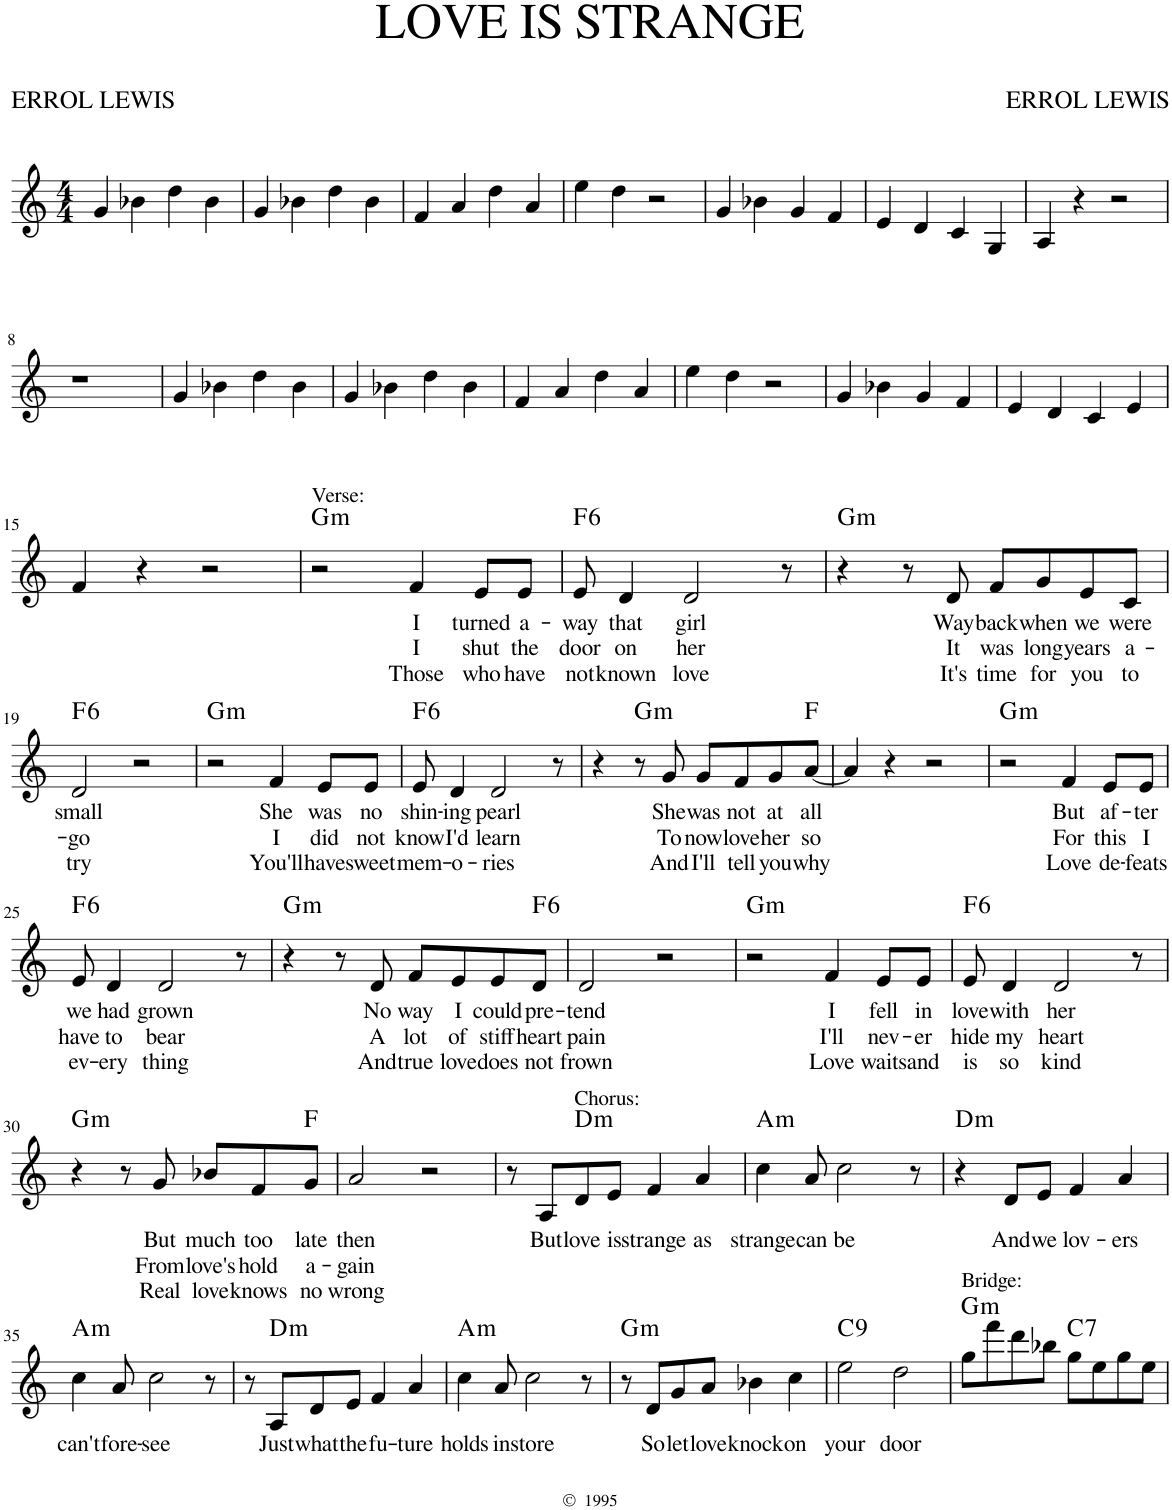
**kern	**text	**text	**text	**harte
*part1	*part1	*part1	*part1	*part1
*staff1	*staff1	*staff1	*staff1	*
*I"Piano	*	*	*	*
*I'Pno.	*	*	*	*
*clefG2	*	*	*	*
*k[]	*	*	*	*
*M4/4	*	*	*	*
=1	=1	=1	=1	=1
4g/	.	.	.	.
4b-X\	.	.	.	.
4dd\	.	.	.	.
4b-\	.	.	.	.
=2	=2	=2	=2	=2
4g/	.	.	.	.
4b-X\	.	.	.	.
4dd\	.	.	.	.
4b-\	.	.	.	.
=3	=3	=3	=3	=3
4f/	.	.	.	.
4a/	.	.	.	.
4dd\	.	.	.	.
4a/	.	.	.	.
=4	=4	=4	=4	=4
4ee\	.	.	.	.
4dd\	.	.	.	.
2r	.	.	.	.
=5	=5	=5	=5	=5
4g/	.	.	.	.
4b-X\	.	.	.	.
4g/	.	.	.	.
4f/	.	.	.	.
=6	=6	=6	=6	=6
4e/	.	.	.	.
4d/	.	.	.	.
4c/	.	.	.	.
4G/	.	.	.	.
=7	=7	=7	=7	=7
4A/	.	.	.	.
4r	.	.	.	.
2r	.	.	.	.
!!LO:LB:g=z
=8	=8	=8	=8	=8
1r	.	.	.	.
=9	=9	=9	=9	=9
4g/	.	.	.	.
4b-X\	.	.	.	.
4dd\	.	.	.	.
4b-\	.	.	.	.
=10	=10	=10	=10	=10
4g/	.	.	.	.
4b-X\	.	.	.	.
4dd\	.	.	.	.
4b-\	.	.	.	.
=11	=11	=11	=11	=11
4f/	.	.	.	.
4a/	.	.	.	.
4dd\	.	.	.	.
4a/	.	.	.	.
=12	=12	=12	=12	=12
4ee\	.	.	.	.
4dd\	.	.	.	.
2r	.	.	.	.
=13	=13	=13	=13	=13
4g/	.	.	.	.
4b-X\	.	.	.	.
4g/	.	.	.	.
4f/	.	.	.	.
=14	=14	=14	=14	=14
4e/	.	.	.	.
4d/	.	.	.	.
4c/	.	.	.	.
4e/	.	.	.	.
!!LO:LB:g=z
=15	=15	=15	=15	=15
4f/	.	.	.	.
4r	.	.	.	.
2r	.	.	.	.
=16	=16	=16	=16	=16
!LO:TX:a:t=Verse&colon;	!	!	!	!LO:H:kt=m
2r	.	.	.	G:min
!	!LO:LY:b	!LO:LY:b	!LO:LY:b	!
4f/	I	I	Those	.
!	!LO:LY:b	!LO:LY:b	!LO:LY:b	!
8e/L	turned	shut	who	.
!	!LO:LY:b	!LO:LY:b	!LO:LY:b	!
8e/J	a-	the	have	.
=17	=17	=17	=17	=17
!	!LO:LY:b	!LO:LY:b	!LO:LY:b	!LO:H:kt=6
8e/	-way	door	not	F:maj6
!	!LO:LY:b	!LO:LY:b	!LO:LY:b	!
4d/	that	on	known	.
!	!LO:LY:b	!LO:LY:b	!LO:LY:b	!
2d/	girl	her	love	.
8r	.	.	.	.
=18	=18	=18	=18	=18
!	!	!	!	!LO:H:kt=m
4r	.	.	.	G:min
8r	.	.	.	.
!	!LO:LY:b	!LO:LY:b	!LO:LY:b	!
8d/	Way	It	It's	.
!	!LO:LY:b	!LO:LY:b	!LO:LY:b	!
8f/L	back	was	time	.
!	!LO:LY:b	!LO:LY:b	!LO:LY:b	!
8g/	when	long	for	.
!	!LO:LY:b	!LO:LY:b	!LO:LY:b	!
8e/	we	years	you	.
!	!LO:LY:b	!LO:LY:b	!LO:LY:b	!
8c/J	were	a-	to	.
!!LO:LB:g=z
=19	=19	=19	=19	=19
!	!LO:LY:b	!LO:LY:b	!LO:LY:b	!LO:H:kt=6
2d/	small	-go	try	F:maj6
2r	.	.	.	.
=20	=20	=20	=20	=20
!	!	!	!	!LO:H:kt=m
2r	.	.	.	G:min
!	!LO:LY:b	!LO:LY:b	!LO:LY:b	!
4f/	She	I	You'll	.
!	!LO:LY:b	!LO:LY:b	!LO:LY:b	!
8e/L	was	did	have	.
!	!LO:LY:b	!LO:LY:b	!LO:LY:b	!
8e/J	no	not	sweet	.
=21	=21	=21	=21	=21
!	!LO:LY:b	!LO:LY:b	!LO:LY:b	!LO:H:kt=6
8e/	shin-	know	mem-	F:maj6
!	!LO:LY:b	!LO:LY:b	!LO:LY:b	!
4d/	-ing	I'd	-o-	.
!	!LO:LY:b	!LO:LY:b	!LO:LY:b	!
2d/	pearl	learn	-ries	.
8r	.	.	.	.
=22	=22	=22	=22	=22
4r	.	.	.	.
!	!	!	!	!LO:H:kt=m
8r	.	.	.	G:min
!	!LO:LY:b	!LO:LY:b	!LO:LY:b	!
8g/	She	To	And	.
!	!LO:LY:b	!LO:LY:b	!LO:LY:b	!
8g/L	was	now	I'll	.
!	!LO:LY:b	!LO:LY:b	!LO:LY:b	!
8f/	not	love	tell	.
!	!LO:LY:b	!LO:LY:b	!LO:LY:b	!
8g/	at	her	you	.
!	!LO:LY:b	!LO:LY:b	!LO:LY:b	!
[8a/J	all	so	why	F:maj
=23	=23	=23	=23	=23
4a/]	.	.	.	.
4r	.	.	.	.
2r	.	.	.	.
=24	=24	=24	=24	=24
!	!	!	!	!LO:H:kt=m
2r	.	.	.	G:min
!	!LO:LY:b	!LO:LY:b	!LO:LY:b	!
4f/	But	For	Love	.
!	!LO:LY:b	!LO:LY:b	!LO:LY:b	!
8e/L	af-	this	de-	.
!	!LO:LY:b	!LO:LY:b	!LO:LY:b	!
8e/J	-ter	I	-feats	.
!!LO:LB:g=z
=25	=25	=25	=25	=25
!	!LO:LY:b	!LO:LY:b	!LO:LY:b	!LO:H:kt=6
8e/	we	have	ev-	F:maj6
!	!LO:LY:b	!LO:LY:b	!LO:LY:b	!
4d/	had	to	-ery	.
!	!LO:LY:b	!LO:LY:b	!LO:LY:b	!
2d/	grown	bear	thing	.
8r	.	.	.	.
=26	=26	=26	=26	=26
!	!	!	!	!LO:H:kt=m
4r	.	.	.	G:min
8r	.	.	.	.
!	!LO:LY:b	!LO:LY:b	!LO:LY:b	!
8d/	No	A	And	.
!	!LO:LY:b	!LO:LY:b	!LO:LY:b	!
8f/L	way	lot	true	.
!	!LO:LY:b	!LO:LY:b	!LO:LY:b	!
8e/	I	of	love	.
!	!LO:LY:b	!LO:LY:b	!LO:LY:b	!
8e/	could	stiff	does	.
!	!LO:LY:b	!LO:LY:b	!LO:LY:b	!LO:H:kt=6
8d/J	pre-	heart	not	F:maj6
=27	=27	=27	=27	=27
!	!LO:LY:b	!LO:LY:b	!LO:LY:b	!
2d/	-tend	pain	frown	.
2r	.	.	.	.
=28	=28	=28	=28	=28
!	!	!	!	!LO:H:kt=m
2r	.	.	.	G:min
!	!LO:LY:b	!LO:LY:b	!LO:LY:b	!
4f/	I	I'll	Love	.
!	!LO:LY:b	!LO:LY:b	!LO:LY:b	!
8e/L	fell	nev-	waits	.
!	!LO:LY:b	!LO:LY:b	!LO:LY:b	!
8e/J	in	-er	and	.
=29	=29	=29	=29	=29
!	!LO:LY:b	!LO:LY:b	!LO:LY:b	!LO:H:kt=6
8e/	love	hide	is	F:maj6
!	!LO:LY:b	!LO:LY:b	!LO:LY:b	!
4d/	with	my	so	.
!	!LO:LY:b	!LO:LY:b	!LO:LY:b	!
2d/	her	heart	kind	.
8r	.	.	.	.
!!LO:LB:g=z
=30	=30	=30	=30	=30
!	!	!	!	!LO:H:kt=m
4r	.	.	.	G:min
8r	.	.	.	.
!	!LO:LY:b	!LO:LY:b	!LO:LY:b	!
8g/	But	From	Real	.
!	!LO:LY:b	!LO:LY:b	!LO:LY:b	!
8b-X/L	much	love's	love	.
!	!LO:LY:b	!LO:LY:b	!LO:LY:b	!
8f/	too	hold	knows	.
!	!LO:LY:b	!LO:LY:b	!LO:LY:b	!
8g/J	late	a-	no	F:maj
=31	=31	=31	=31	=31
!	!LO:LY:b	!LO:LY:b	!LO:LY:b	!
2a/	then	-gain	wrong	.
2r	.	.	.	.
=32	=32	=32	=32	=32
8r	.	.	.	.
!	!LO:LY:b	!	!	!
8A/L	But	.	.	.
!LO:TX:a:t=Chorus&colon;	!	!	!	!
!	!LO:LY:b	!	!	!LO:H:kt=m
8d/	love	.	.	D:min
!	!LO:LY:b	!	!	!
8e/J	is	.	.	.
!	!LO:LY:b	!	!	!
4f/	strange	.	.	.
!	!LO:LY:b	!	!	!
4a/	as	.	.	.
=33	=33	=33	=33	=33
!	!LO:LY:b	!	!	!LO:H:kt=m
4cc\	strange	.	.	A:min
!	!LO:LY:b	!	!	!
8a/	can	.	.	.
!	!LO:LY:b	!	!	!
2cc\	be	.	.	.
8r	.	.	.	.
=34	=34	=34	=34	=34
!	!	!	!	!LO:H:kt=m
4r	.	.	.	D:min
!	!LO:LY:b	!	!	!
8d/L	And	.	.	.
!	!LO:LY:b	!	!	!
8e/J	we	.	.	.
!	!LO:LY:b	!	!	!
4f/	lov-	.	.	.
!	!LO:LY:b	!	!	!
4a/	-ers	.	.	.
!!LO:LB:g=z
=35	=35	=35	=35	=35
!	!LO:LY:b	!	!	!LO:H:kt=m
4cc\	can't	.	.	A:min
!	!LO:LY:b	!	!	!
8a/	fore-	.	.	.
!	!LO:LY:b	!	!	!
2cc\	-see	.	.	.
8r	.	.	.	.
=36	=36	=36	=36	=36
8r	.	.	.	.
!	!LO:LY:b	!	!	!LO:H:kt=m
8A/L	Just	.	.	D:min
!	!LO:LY:b	!	!	!
8d/	what	.	.	.
!	!LO:LY:b	!	!	!
8e/J	the	.	.	.
!	!LO:LY:b	!	!	!
4f/	fu-	.	.	.
!	!LO:LY:b	!	!	!
4a/	-ture	.	.	.
=37	=37	=37	=37	=37
!	!LO:LY:b	!	!	!LO:H:kt=m
4cc\	holds	.	.	A:min
!	!LO:LY:b	!	!	!
8a/	in	.	.	.
!	!LO:LY:b	!	!	!
2cc\	store	.	.	.
8r	.	.	.	.
=38	=38	=38	=38	=38
!	!	!	!	!LO:H:kt=m
8r	.	.	.	G:min
!	!LO:LY:b	!	!	!
8d/L	So	.	.	.
!	!LO:LY:b	!	!	!
8g/	let	.	.	.
!	!LO:LY:b	!	!	!
8a/J	love	.	.	.
!	!LO:LY:b	!	!	!
4b-X\	knock	.	.	.
!	!LO:LY:b	!	!	!
4cc\	on	.	.	.
=39	=39	=39	=39	=39
!	!LO:LY:b	!	!	!LO:H:kt=9
2ee\	your	.	.	C:9
!	!LO:LY:b	!	!	!
2dd\	door	.	.	.
=40	=40	=40	=40	=40
!LO:TX:a:t=Bridge&colon;	!	!	!	!LO:H:kt=m
8gg\L	.	.	.	G:min
8fff\	.	.	.	.
8ddd\	.	.	.	.
8bb-X\J	.	.	.	.
!	!	!	!	!LO:H:kt=7
8gg\L	.	.	.	C:7
8ee\	.	.	.	.
8gg\	.	.	.	.
8ee\J	.	.	.	.
=	=	=	=	=
*-	*-	*-	*-	*-
